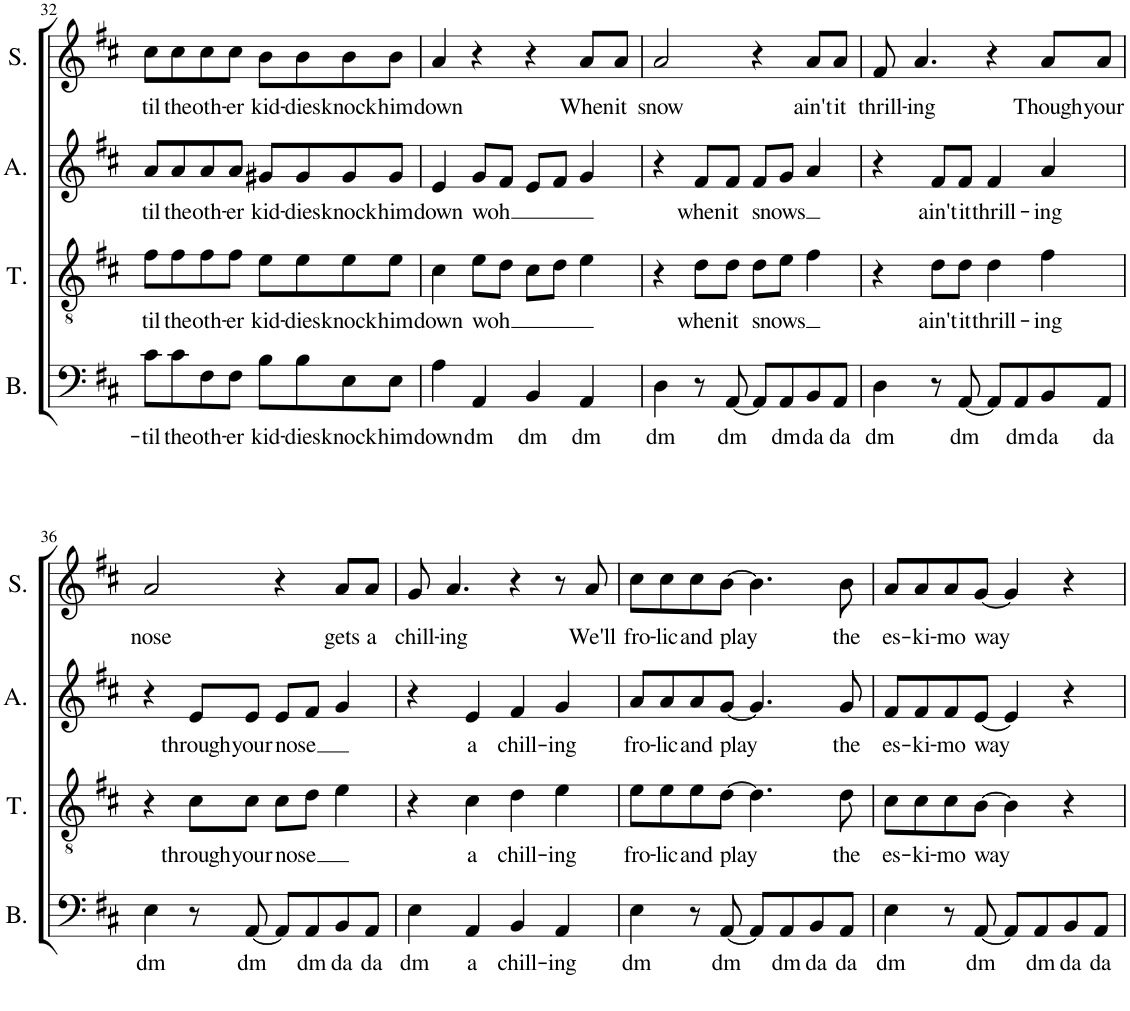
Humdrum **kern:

**kern	**text	**kern	**text	**kern	**text	**kern	**text
*part4	*part4	*part3	*part3	*part2	*part2	*part1	*part1
*staff4	*staff4	*staff3	*staff3	*staff2	*staff2	*staff1	*staff1
*I"Bass	*	*I"Tenor	*	*I"Alto	*	*I"Soprano	*
*I'B.	*	*I'T.	*	*I'A.	*	*I'S.	*
!!LO:PB:g=z
*clefF4	*	*clefGv2	*	*clefG2	*	*clefG2	*
*k[f#c#]	*	*k[f#c#]	*	*k[f#c#]	*	*k[f#c#]	*
*M4/4	*	*M4/4	*	*M4/4	*	*M4/4	*
=32	=32	=32	=32	=32	=32	=32	=32
!	!LO:LY:b	!	!LO:LY:b	!	!LO:LY:b	!	!LO:LY:b
8c#\L	-til	8f#\L	til	8a/L	til	8cc#\L	til
!	!LO:LY:b	!	!LO:LY:b	!	!LO:LY:b	!	!LO:LY:b
8c#\	the	8f#\	the	8a/	the	8cc#\	the
!	!LO:LY:b	!	!LO:LY:b	!	!LO:LY:b	!	!LO:LY:b
8F#\	oth-	8f#\	oth-	8a/	oth-	8cc#\	oth-
!	!LO:LY:b	!	!LO:LY:b	!	!LO:LY:b	!	!LO:LY:b
8F#\J	-er	8f#\J	-er	8a/J	-er	8cc#\J	-er
!	!LO:LY:b	!	!LO:LY:b	!	!LO:LY:b	!	!LO:LY:b
8B\L	kid-	8e\L	kid-	8g#X/L	kid-	8b\L	kid-
!	!LO:LY:b	!	!LO:LY:b	!	!LO:LY:b	!	!LO:LY:b
8B\	-dies	8e\	-dies	8g#/	-dies	8b\	-dies
!	!LO:LY:b	!	!LO:LY:b	!	!LO:LY:b	!	!LO:LY:b
8E\	knock	8e\	knock	8g#/	knock	8b\	knock
!	!LO:LY:b	!	!LO:LY:b	!	!LO:LY:b	!	!LO:LY:b
8E\J	him	8e\J	him	8g#/J	him	8b\J	him
=33	=33	=33	=33	=33	=33	=33	=33
!	!LO:LY:b	!	!LO:LY:b	!	!LO:LY:b	!	!LO:LY:b
4A\	down	4c#\	down	4e/	down	4a/	down
!	!LO:LY:b	!	!LO:LY:b	!	!LO:LY:b	!	!
4AA/	dm	8e\L	woh	8g/L	woh	4r	.
.	.	8d\J	.	8f#/J	.	.	.
!	!LO:LY:b	!	!	!	!	!	!
4BB/	dm	8c#\L	.	8e/L	.	4r	.
.	.	8d\J	.	8f#/J	.	.	.
!	!LO:LY:b	!	!	!	!	!	!LO:LY:b
4AA/	dm	4e\	.	4g/	.	8a/L	When
!	!	!	!	!	!	!	!LO:LY:b
.	.	.	.	.	.	8a/J	it
=34	=34	=34	=34	=34	=34	=34	=34
!	!LO:LY:b	!	!	!	!	!	!LO:LY:b
4D\	dm	4r	.	4r	.	2a/	snow
!	!	!	!LO:LY:b	!	!LO:LY:b	!	!
8r	.	8d\L	when	8f#/L	when	.	.
!	!LO:LY:b	!	!LO:LY:b	!	!LO:LY:b	!	!
[8AA/	dm	8d\J	it	8f#/J	it	.	.
!	!	!	!LO:LY:b	!	!LO:LY:b	!	!
8AA/L]	.	8d\L	snows	8f#/L	snows	4r	.
!	!LO:LY:b	!	!	!	!	!	!
8AA/	dm	8e\J	.	8g/J	.	.	.
!	!LO:LY:b	!	!	!	!	!	!LO:LY:b
8BB/	da	4f#\	.	4a/	.	8a/L	ain't
!	!LO:LY:b	!	!	!	!	!	!LO:LY:b
8AA/J	da	.	.	.	.	8a/J	it
=35	=35	=35	=35	=35	=35	=35	=35
!	!LO:LY:b	!	!	!	!	!	!LO:LY:b
4D\	dm	4r	.	4r	.	8f#/	thrill-
!	!	!	!	!	!	!	!LO:LY:b
.	.	.	.	.	.	4.a/	-ing
!	!	!	!LO:LY:b	!	!LO:LY:b	!	!
8r	.	8d\L	ain't	8f#/L	ain't	.	.
!	!LO:LY:b	!	!LO:LY:b	!	!LO:LY:b	!	!
[8AA/	dm	8d\J	it	8f#/J	it	.	.
!	!	!	!LO:LY:b	!	!LO:LY:b	!	!
8AA/L]	.	4d\	thrill-	4f#/	thrill-	4r	.
!	!LO:LY:b	!	!	!	!	!	!
8AA/	dm	.	.	.	.	.	.
!	!LO:LY:b	!	!LO:LY:b	!	!LO:LY:b	!	!LO:LY:b
8BB/	da	4f#\	-ing	4a/	-ing	8a/L	Though
!	!LO:LY:b	!	!	!	!	!	!LO:LY:b
8AA/J	da	.	.	.	.	8a/J	your
!!LO:LB:g=z
=36	=36	=36	=36	=36	=36	=36	=36
!	!LO:LY:b	!	!	!	!	!	!LO:LY:b
4E\	dm	4r	.	4r	.	2a/	nose
!	!	!	!LO:LY:b	!	!LO:LY:b	!	!
8r	.	8c#\L	through	8e/L	through	.	.
!	!LO:LY:b	!	!LO:LY:b	!	!LO:LY:b	!	!
[8AA/	dm	8c#\J	your	8e/J	your	.	.
!	!	!	!LO:LY:b	!	!LO:LY:b	!	!
8AA/L]	.	8c#\L	nose	8e/L	nose	4r	.
!	!LO:LY:b	!	!	!	!	!	!
8AA/	dm	8d\J	.	8f#/J	.	.	.
!	!LO:LY:b	!	!	!	!	!	!LO:LY:b
8BB/	da	4e\	.	4g/	.	8a/L	gets
!	!LO:LY:b	!	!	!	!	!	!LO:LY:b
8AA/J	da	.	.	.	.	8a/J	a
=37	=37	=37	=37	=37	=37	=37	=37
!	!LO:LY:b	!	!	!	!	!	!LO:LY:b
4E\	dm	4r	.	4r	.	8g/	chill-
!	!	!	!	!	!	!	!LO:LY:b
.	.	.	.	.	.	4.a/	-ing
!	!LO:LY:b	!	!LO:LY:b	!	!LO:LY:b	!	!
4AA/	a	4c#\	a	4e/	a	.	.
!	!LO:LY:b	!	!LO:LY:b	!	!LO:LY:b	!	!
4BB/	chill-	4d\	chill-	4f#/	chill-	4r	.
!	!LO:LY:b	!	!LO:LY:b	!	!LO:LY:b	!	!
4AA/	-ing	4e\	-ing	4g/	-ing	8r	.
!	!	!	!	!	!	!	!LO:LY:b
.	.	.	.	.	.	8a/	We'll
=38	=38	=38	=38	=38	=38	=38	=38
!	!LO:LY:b	!	!LO:LY:b	!	!LO:LY:b	!	!LO:LY:b
4E\	dm	8e\L	fro-	8a/L	fro-	8cc#\L	fro-
!	!	!	!LO:LY:b	!	!LO:LY:b	!	!LO:LY:b
.	.	8e\	-lic	8a/	-lic	8cc#\	-lic
!	!	!	!LO:LY:b	!	!LO:LY:b	!	!LO:LY:b
8r	.	8e\	and	8a/	and	8cc#\	and
!	!LO:LY:b	!	!LO:LY:b	!	!LO:LY:b	!	!LO:LY:b
[8AA/	dm	[8d\J	play	[8g/J	play	[8b\J	play
8AA/L]	.	4.d\]	.	4.g/]	.	4.b\]	.
!	!LO:LY:b	!	!	!	!	!	!
8AA/	dm	.	.	.	.	.	.
!	!LO:LY:b	!	!	!	!	!	!
8BB/	da	.	.	.	.	.	.
!	!LO:LY:b	!	!LO:LY:b	!	!LO:LY:b	!	!LO:LY:b
8AA/J	da	8d\	the	8g/	the	8b\	the
=39	=39	=39	=39	=39	=39	=39	=39
!	!LO:LY:b	!	!LO:LY:b	!	!LO:LY:b	!	!LO:LY:b
4E\	dm	8c#\L	es-	8f#/L	es-	8a/L	es-
!	!	!	!LO:LY:b	!	!LO:LY:b	!	!LO:LY:b
.	.	8c#\	-ki-	8f#/	-ki-	8a/	-ki-
!	!	!	!LO:LY:b	!	!LO:LY:b	!	!LO:LY:b
8r	.	8c#\	-mo	8f#/	-mo	8a/	-mo
!	!LO:LY:b	!	!LO:LY:b	!	!LO:LY:b	!	!LO:LY:b
[8AA/	dm	[8B\J	way	[8e/J	way	[8g/J	way
8AA/L]	.	4B\]	.	4e/]	.	4g/]	.
!	!LO:LY:b	!	!	!	!	!	!
8AA/	dm	.	.	.	.	.	.
!	!LO:LY:b	!	!	!	!	!	!
8BB/	da	4r	.	4r	.	4r	.
!	!LO:LY:b	!	!	!	!	!	!
8AA/J	da	.	.	.	.	.	.
=	=	=	=	=	=	=	=
*-	*-	*-	*-	*-	*-	*-	*-
